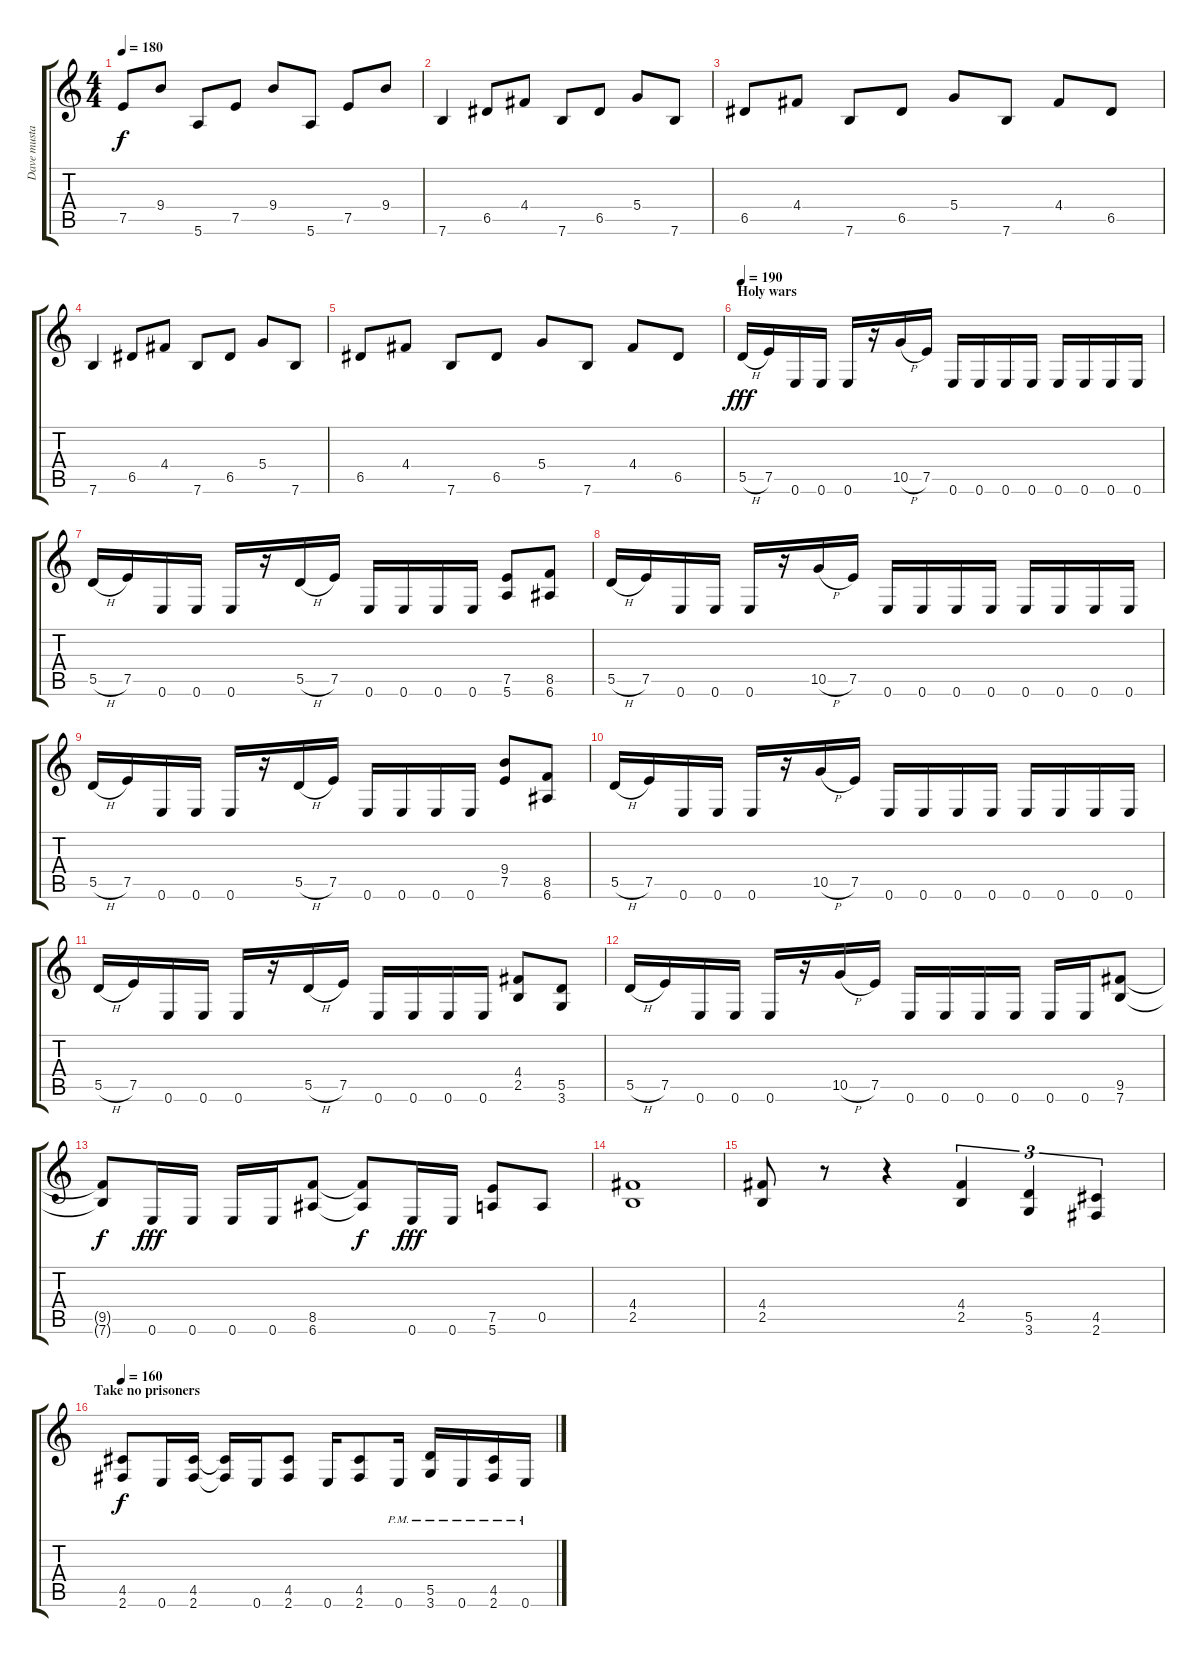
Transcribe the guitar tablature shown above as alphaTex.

\track ("Dave mustaine" "Dave musta") {instrument distortionguitar}
\staff {score tabs}
\tuning (E4 B3 G3 D3 A2 E2) {hide}
\ts (4 4)
\tempo 180
\clef g2
\ks c
7.5.8{dy f} 9.4.8 5.6.8 7.5.8 9.4.8 5.6.8 7.5.8 9.4.8 |
7.6.4 6.5.8 4.4.8 7.6.8 6.5.8 5.4.8 7.6.8 |
6.5.8 4.4.8 7.6.8 6.5.8 5.4.8 7.6.8 4.4.8 6.5.8 |
7.6.4 6.5.8 4.4.8 7.6.8 6.5.8 5.4.8 7.6.8 |
6.5.8 4.4.8 7.6.8 6.5.8 5.4.8 7.6.8 4.4.8 6.5.8 |
\section ("" "Holy wars")
\tempo 190
5.5{h}.16{dy fff} 7.5.16 0.6.16 0.6.16 0.6.16 r.16 10.5{h}.16 7.5.16 0.6.16 0.6.16 0.6.16 0.6.16 0.6.16 0.6.16 0.6.16 0.6.16 |
5.5{h}.16 7.5.16 0.6.16 0.6.16 0.6.16 r.16 5.5{h}.16 7.5.16 0.6.16 0.6.16 0.6.16 0.6.16 (7.5 5.6).8 (8.5 6.6).8 |
5.5{h}.16 7.5.16 0.6.16 0.6.16 0.6.16 r.16 10.5{h}.16 7.5.16 0.6.16 0.6.16 0.6.16 0.6.16 0.6.16 0.6.16 0.6.16 0.6.16 |
5.5{h}.16 7.5.16 0.6.16 0.6.16 0.6.16 r.16 5.5{h}.16 7.5.16 0.6.16 0.6.16 0.6.16 0.6.16 (9.4 7.5).8 (8.5 6.6).8 |
5.5{h}.16 7.5.16 0.6.16 0.6.16 0.6.16 r.16 10.5{h}.16 7.5.16 0.6.16 0.6.16 0.6.16 0.6.16 0.6.16 0.6.16 0.6.16 0.6.16 |
5.5{h}.16 7.5.16 0.6.16 0.6.16 0.6.16 r.16 5.5{h}.16 7.5.16 0.6.16 0.6.16 0.6.16 0.6.16 (4.4 2.5).8 (5.5 3.6).8 |
5.5{h}.16 7.5.16 0.6.16 0.6.16 0.6.16 r.16 10.5{h}.16 7.5.16 0.6.16 0.6.16 0.6.16 0.6.16 0.6.16 0.6.16 (9.5 7.6).8 |
(9.5{t} 7.6{t}).8{dy f} 0.6.16{dy fff} 0.6.16 0.6.16 0.6.16 (8.5 6.6).8 (8.5{t} 6.6{t}).8{dy f} 0.6.16{dy fff} 0.6.16 (7.5 5.6).8 0.5.8 |
(4.4 2.5).1 |
(4.4 2.5).8 r.8 r.4 (4.4 2.5).4{tu (3 2)} (5.5 3.6).4{tu (3 2)} (4.5 2.6).4{tu (3 2)} |
\section ("" "Take no prisoners")
\tempo 160
(4.5 2.6).8{dy f} 0.6.16 (4.5 2.6).16 (4.5{t} 2.6{t}).16 0.6.16 (4.5 2.6).8 0.6.16 (4.5 2.6).8 0.6{pm}.16 (5.5 3.6{pm}).16 0.6{pm}.16 (4.5 2.6{pm}).16 0.6{pm}.16
